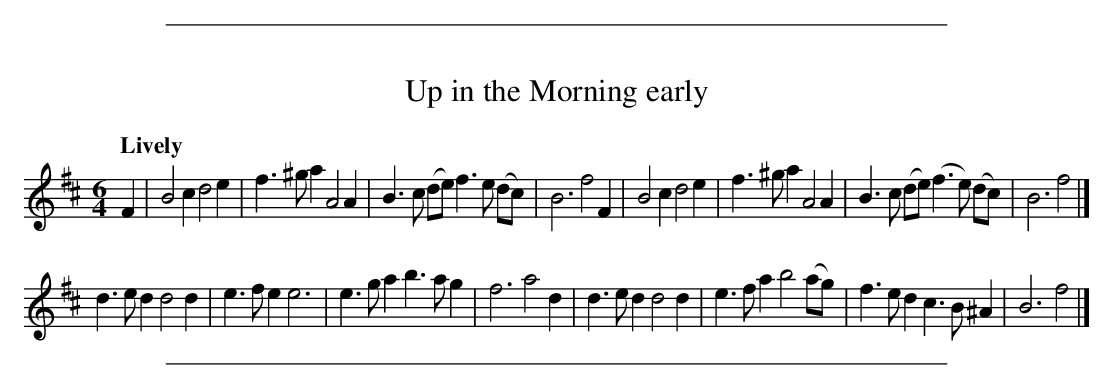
X:1
T: Up in the Morning early
Q: "Lively"
M: 6/4
L: 1/8
K: Bm
F2 |\
B4c2 d4e2 | f3^ga2 A4A2 | B3c (de) f3 e (dc) | B6 f4 F2 |\
B4c2 d4e2 | f3^ga2 A4A2 | B3c (de) (f3e) (dc) | B6 f4 |]
d3ed2 d4d2 | e3fe2 e6 | e3ga2 b3ag2 | f6 a4d2 |\
d3ed2 d4d2 | e3fa2 b4(ag) | f3ed2 c3B^A2 | B6 f4 |]
